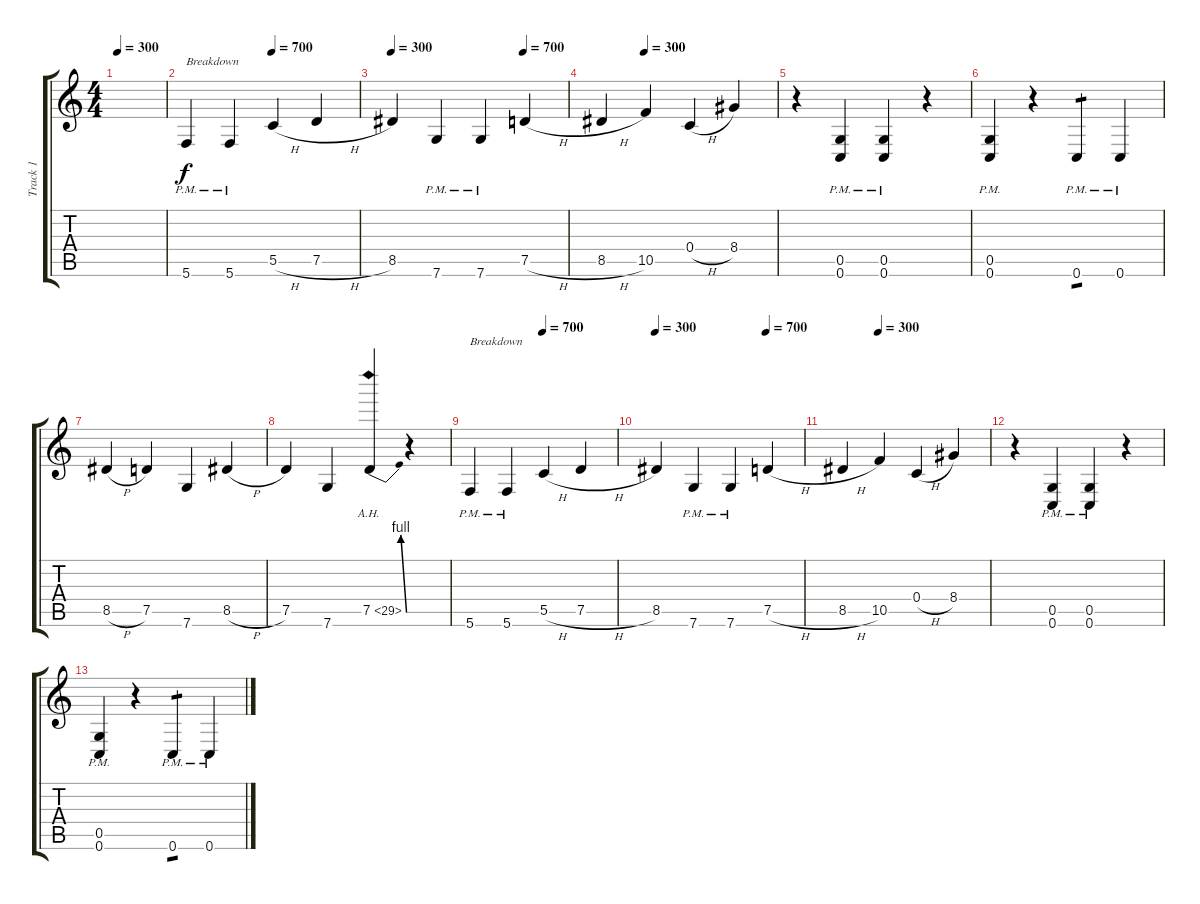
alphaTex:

\track ("Track 1" "Track 1") {instrument overdrivenguitar}
\staff {score tabs}
\tuning (D4 A3 F3 C3 G2 C2) {hide}
\ts (4 4)
\tempo 300
\clef g2
\ks c
|
\tempo (700 0.5)
5.6{pm}.4{txt "Breakdown"} 5.6{pm}.4 5.5{h}.4 7.5{h}.4 |
\tempo 300
\tempo (700 0.75)
8.5.4 7.6{pm}.4 7.6{pm}.4 7.5{h}.4 |
\tempo (300 0.25)
8.5{h}.4 10.5.4 0.4{h}.4 8.4.4 |
r.4 (0.5{pm} 0.6{pm}).4 (0.5{pm} 0.6{pm}).4 r.4 |
(0.5{pm} 0.6{pm}).4 r.4 0.6{pm}.4{tp 1} 0.6{pm}.4 |
8.5{h}.4 7.5.4 7.6.4 8.5{h}.4 |
7.5.4 7.6.4 7.5{be (bend 0 0 60 4) ah 22}.4 r.4 |
\tempo (700 0.5)
5.6{pm}.4{txt "Breakdown"} 5.6{pm}.4 5.5{h}.4 7.5{h}.4 |
\tempo 300
\tempo (700 0.75)
8.5.4 7.6{pm}.4 7.6{pm}.4 7.5{h}.4 |
\tempo (300 0.25)
8.5{h}.4 10.5.4 0.4{h}.4 8.4.4 |
r.4 (0.5{pm} 0.6{pm}).4 (0.5{pm} 0.6{pm}).4 r.4 |
(0.5{pm} 0.6{pm}).4 r.4 0.6{pm}.4{tp 1} 0.6{pm}.4
